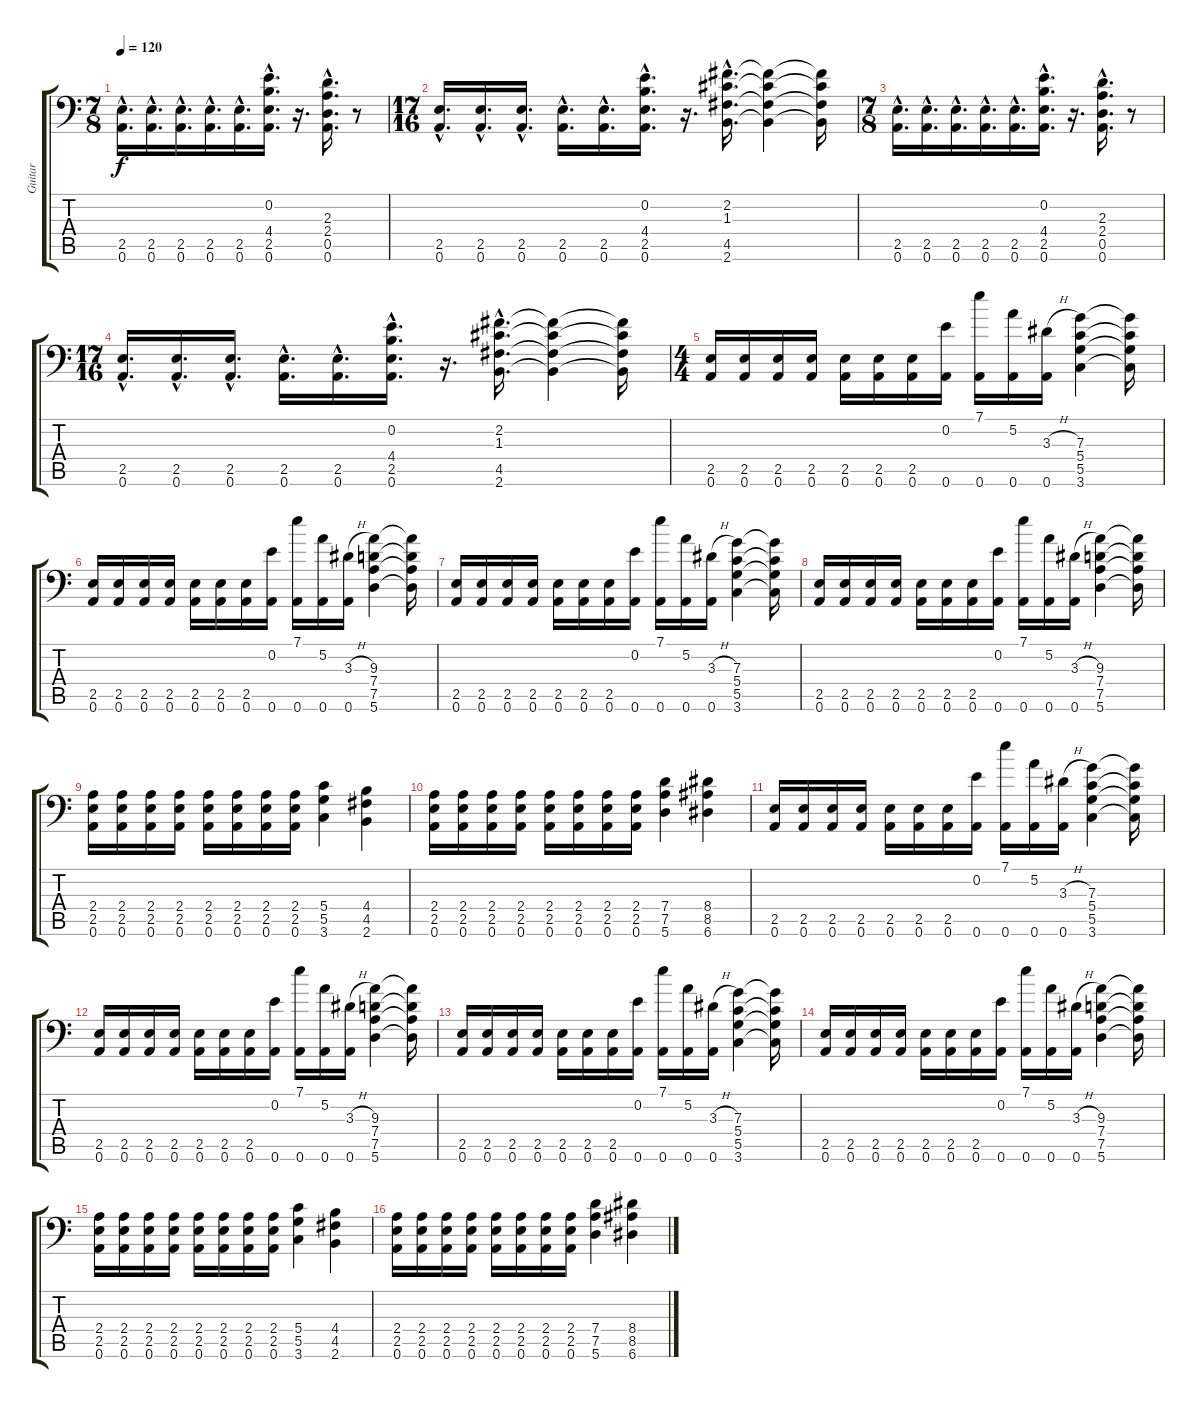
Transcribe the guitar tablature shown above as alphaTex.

\track ("Guitar" "Guitar") {instrument overdrivenguitar}
\staff {score tabs}
\tuning (A3 E3 C3 G2 D2 A1) {hide}
\ts (7 8)
\tempo 120
\clef f4
\ks c
(2.5{hac} 0.6{hac}).16{d dy f instrument overdrivenguitar} (2.5{hac} 0.6{hac}).16{d} (2.5{hac} 0.6{hac}).16{d} (2.5{hac} 0.6{hac}).16{d} (2.5{hac} 0.6{hac}).16{d} (0.2{hac} 4.4{hac} 2.5{hac} 0.6{hac}).16{d} r.16{d} (2.3{hac} 2.4{hac} 0.5{hac} 0.6{hac}).16{d} r.8 |
\ts (17 16)
(2.5{hac} 0.6{hac}).16{d} (2.5{hac} 0.6{hac}).16{d} (2.5{hac} 0.6{hac}).16{d} (2.5{hac} 0.6{hac}).16{d} (2.5{hac} 0.6{hac}).16{d} (0.2{hac} 4.4{hac} 2.5{hac} 0.6{hac}).16{d} r.16{d} (2.2{hac} 1.3{hac} 4.5{hac} 2.6{hac}).16{d} (2.2{t} 1.3{t} 4.5{t} 2.6{t}).4 (2.2{t} 1.3{t} 4.5{t} 2.6{t}).16 |
\ts (7 8)
(2.5{hac} 0.6{hac}).16{d} (2.5{hac} 0.6{hac}).16{d} (2.5{hac} 0.6{hac}).16{d} (2.5{hac} 0.6{hac}).16{d} (2.5{hac} 0.6{hac}).16{d} (0.2{hac} 4.4{hac} 2.5{hac} 0.6{hac}).16{d} r.16{d} (2.3{hac} 2.4{hac} 0.5{hac} 0.6{hac}).16{d} r.8 |
\ts (17 16)
(2.5{hac} 0.6{hac}).16{d} (2.5{hac} 0.6{hac}).16{d} (2.5{hac} 0.6{hac}).16{d} (2.5{hac} 0.6{hac}).16{d} (2.5{hac} 0.6{hac}).16{d} (0.2{hac} 4.4{hac} 2.5{hac} 0.6{hac}).16{d} r.16{d} (2.2{hac} 1.3{hac} 4.5{hac} 2.6{hac}).16{d} (2.2{t} 1.3{t} 4.5{t} 2.6{t}).4 (2.2{t} 1.3{t} 4.5{t} 2.6{t}).16 |
\ts (4 4)
(2.5 0.6).16 (2.5 0.6).16 (2.5 0.6).16 (2.5 0.6).16 (2.5 0.6).16 (2.5 0.6).16 (2.5 0.6).16 (0.2 0.6).16 (7.1 0.6).16 (5.2 0.6).16 (3.3{h} 0.6).16 (7.3 5.4 5.5 3.6).4 (7.3{t} 5.4{t} 5.5{t} 3.6{t}).16 |
(2.5 0.6).16 (2.5 0.6).16 (2.5 0.6).16 (2.5 0.6).16 (2.5 0.6).16 (2.5 0.6).16 (2.5 0.6).16 (0.2 0.6).16 (7.1 0.6).16 (5.2 0.6).16 (3.3{h} 0.6).16 (9.3 7.4 7.5 5.6).4 (9.3{t} 7.4{t} 7.5{t} 5.6{t}).16 |
(2.5 0.6).16 (2.5 0.6).16 (2.5 0.6).16 (2.5 0.6).16 (2.5 0.6).16 (2.5 0.6).16 (2.5 0.6).16 (0.2 0.6).16 (7.1 0.6).16 (5.2 0.6).16 (3.3{h} 0.6).16 (7.3 5.4 5.5 3.6).4 (7.3{t} 5.4{t} 5.5{t} 3.6{t}).16 |
(2.5 0.6).16 (2.5 0.6).16 (2.5 0.6).16 (2.5 0.6).16 (2.5 0.6).16 (2.5 0.6).16 (2.5 0.6).16 (0.2 0.6).16 (7.1 0.6).16 (5.2 0.6).16 (3.3{h} 0.6).16 (9.3 7.4 7.5 5.6).4 (9.3{t} 7.4{t} 7.5{t} 5.6{t}).16 |
(2.4 2.5 0.6).16 (2.4 2.5 0.6).16 (2.4 2.5 0.6).16 (2.4 2.5 0.6).16 (2.4 2.5 0.6).16 (2.4 2.5 0.6).16 (2.4 2.5 0.6).16 (2.4 2.5 0.6).16 (5.4 5.5 3.6).4 (4.4 4.5 2.6).4 |
(2.4 2.5 0.6).16 (2.4 2.5 0.6).16 (2.4 2.5 0.6).16 (2.4 2.5 0.6).16 (2.4 2.5 0.6).16 (2.4 2.5 0.6).16 (2.4 2.5 0.6).16 (2.4 2.5 0.6).16 (7.4 7.5 5.6).4 (8.4 8.5 6.6).4 |
(2.5 0.6).16 (2.5 0.6).16 (2.5 0.6).16 (2.5 0.6).16 (2.5 0.6).16 (2.5 0.6).16 (2.5 0.6).16 (0.2 0.6).16 (7.1 0.6).16 (5.2 0.6).16 (3.3{h} 0.6).16 (7.3 5.4 5.5 3.6).4 (7.3{t} 5.4{t} 5.5{t} 3.6{t}).16 |
(2.5 0.6).16 (2.5 0.6).16 (2.5 0.6).16 (2.5 0.6).16 (2.5 0.6).16 (2.5 0.6).16 (2.5 0.6).16 (0.2 0.6).16 (7.1 0.6).16 (5.2 0.6).16 (3.3{h} 0.6).16 (9.3 7.4 7.5 5.6).4 (9.3{t} 7.4{t} 7.5{t} 5.6{t}).16 |
(2.5 0.6).16 (2.5 0.6).16 (2.5 0.6).16 (2.5 0.6).16 (2.5 0.6).16 (2.5 0.6).16 (2.5 0.6).16 (0.2 0.6).16 (7.1 0.6).16 (5.2 0.6).16 (3.3{h} 0.6).16 (7.3 5.4 5.5 3.6).4 (7.3{t} 5.4{t} 5.5{t} 3.6{t}).16 |
(2.5 0.6).16 (2.5 0.6).16 (2.5 0.6).16 (2.5 0.6).16 (2.5 0.6).16 (2.5 0.6).16 (2.5 0.6).16 (0.2 0.6).16 (7.1 0.6).16 (5.2 0.6).16 (3.3{h} 0.6).16 (9.3 7.4 7.5 5.6).4 (9.3{t} 7.4{t} 7.5{t} 5.6{t}).16 |
(2.4 2.5 0.6).16 (2.4 2.5 0.6).16 (2.4 2.5 0.6).16 (2.4 2.5 0.6).16 (2.4 2.5 0.6).16 (2.4 2.5 0.6).16 (2.4 2.5 0.6).16 (2.4 2.5 0.6).16 (5.4 5.5 3.6).4 (4.4 4.5 2.6).4 |
(2.4 2.5 0.6).16 (2.4 2.5 0.6).16 (2.4 2.5 0.6).16 (2.4 2.5 0.6).16 (2.4 2.5 0.6).16 (2.4 2.5 0.6).16 (2.4 2.5 0.6).16 (2.4 2.5 0.6).16 (7.4 7.5 5.6).4 (8.4 8.5 6.6).4
